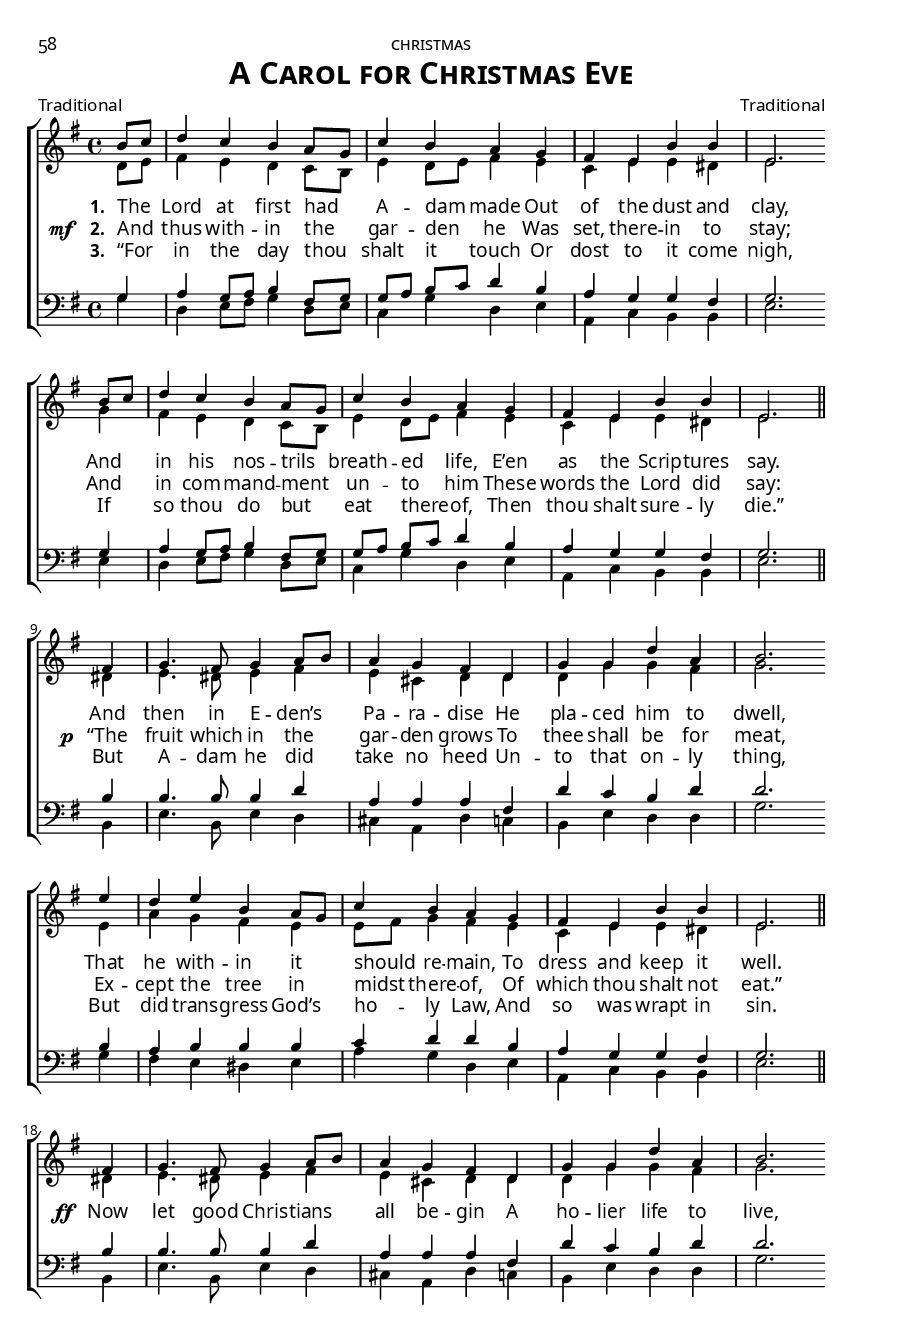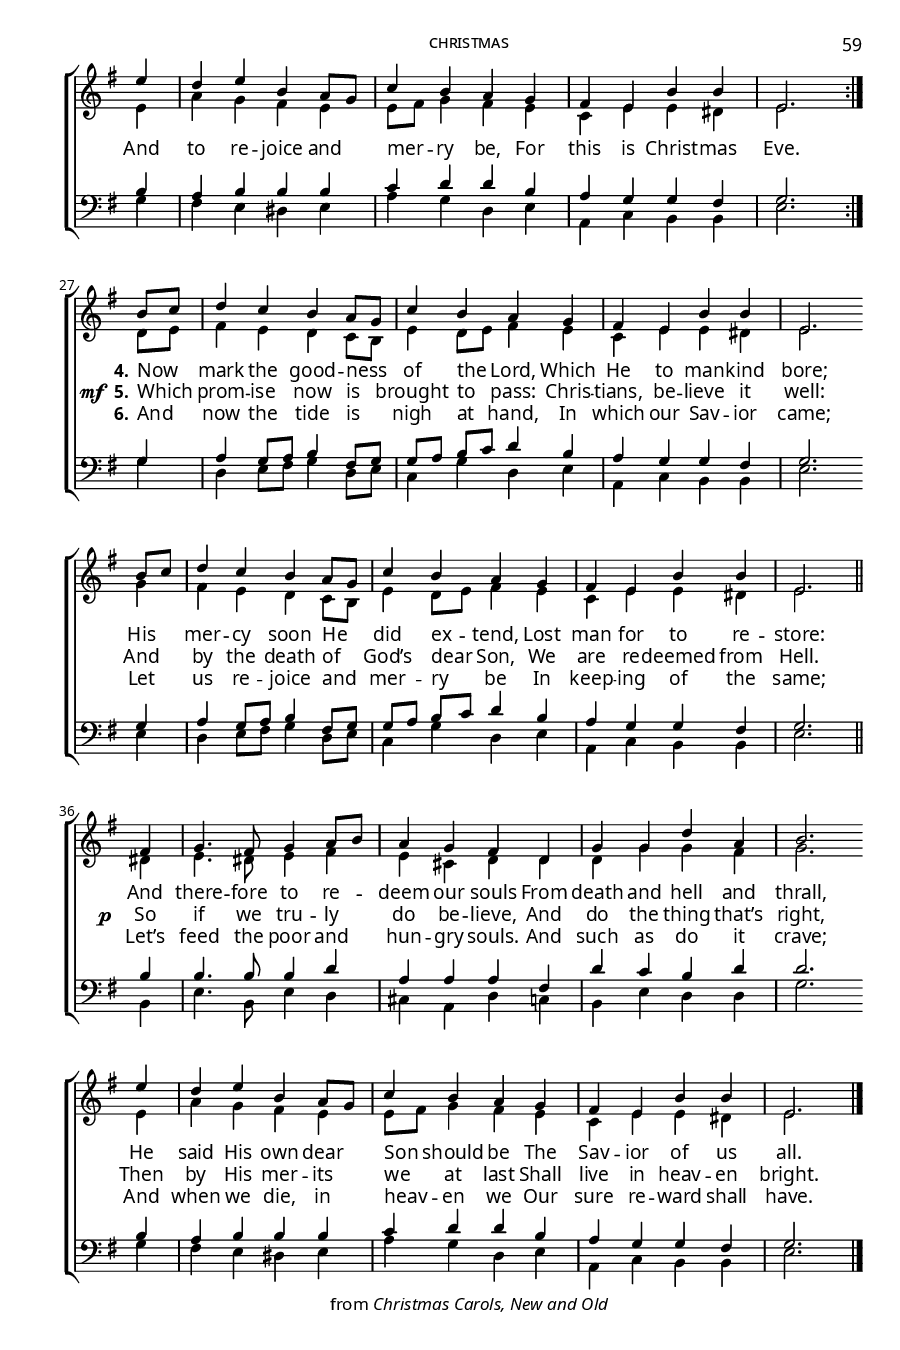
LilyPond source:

\version "2.14.2"
\include "util.ly"
\header {
  title = \markup{\override #'(font-name . "Garamond Premier Pro Semibold"){ \abs-fontsize #15 \smallCapsOldStyle"A Carol for Christmas Eve"}}
  poet = \markup\oldStyleNum"Traditional"
  composer = \markup\oldStyleNum"Traditional"
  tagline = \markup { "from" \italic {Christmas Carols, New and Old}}
}
\paper {
  %print-all-headers = ##t
  paper-height = 9\in
  paper-width = 6\in
  indent = 0\in
  %system-system-spacing = #'((basic-distance . 10) (padding . 0))
  system-system-spacing =
    #'((basic-distance . 0)
       (minimum-distance . 0)
       (padding . -5)
       (stretchability . 100))
  ragged-last-bottom = ##f
  ragged-bottom = ##f
  two-sided = ##t
  inner-margin = 0.5\in
  outer-margin = 0.25\in
  top-margin = 0.25\in
  bottom-margin = 0.25\in
  first-page-number = #058
  print-first-page-number = ##t
  headerLine = \markup{\override #'(font-name . "Garamond Premier Pro") \smallCapsOldStyle"christmas"}
  oddHeaderMarkup = \markup\fill-line{
     \override #'(font-name . "Garamond Premier Pro")\abs-fontsize #8.5
     \combine 
        \fill-line{"" \on-the-fly #print-page-number-check-first
        \oldStylePageNum""
        }
        \fill-line{\headerLine}
  }
  evenHeaderMarkup = \markup {
     \override #'(font-name . "Garamond Premier Pro")\abs-fontsize #8.5
     \combine
        \on-the-fly #print-page-number-check-first
        \oldStylePageNum""
        \fill-line{\headerLine}
  }
}
#(set-global-staff-size 15) \paper{ #(define fonts (make-pango-font-tree "GoudyOlSt BT" "Garamond Premier Pro" "Garamond Premier Pro" (/ 15 20))) }
global = {
  \key g \major
  \time 4/4
  \autoBeamOff
  \override DynamicLineSpanner #'staff-padding = #0.0
  \override DynamicLineSpanner #'Y-extent = #'(0 . 0)
}

sopMusic = \relative c'' {
  \partial 4 b8[ c] |
  d4 c b a8[ g] |
  c4 b a g |
  fis e b' b |
  
  e,2. \bar""\break b'8[ c] |
  d4 c b a8[ g] |
  c4 b a g |
  fis e b' b |
  \partial 2. e,2. \bar "||" \break
  
  \partial 4 fis4 |
  g4. fis8 g4 a8[ b] |
  a4 g fis d |
  g g d' a |
  b2. \bar""\break e4 |
  
  d e b a8[ g] |
  c4 b a g |
  fis e b' b |
  \partial 2. e,2. \bar "||" \break
  
  \partial 4 fis4 |
  g4. fis8 g4 a8[ b] |
  a4 g fis d |
  g g d' a |
  b2. \bar""\break e4 |
  
  d4 e b a8[ g] |
  c4 b a g |
  fis e b' b |
  \partial 2. e,2. \bar ":|" \break
  
  
  
  \partial 4 b'8[ c] |
  d4 c b a8[ g] |
  c4 b a g |
  fis e b' b |
  
  e,2. \bar""\break b'8[ c] |
  d4 c b a8[ g] |
  c4 b a g |
  fis e b' b |
  \partial 2. e,2. \bar "||" \break
  
  \partial 4 fis4 |
  g4. fis8 g4 a8[ b] |
  a4 g fis d |
  g g d' a |
  b2. \bar""\break e4 |
  
  d e b a8[ g] |
  c4 b a g |
  fis e b' b |
  \partial 2. e,2. \bar "|."
}
sopWords = \lyricmode {
  
}

altoMusic = \relative c' {
  d8[ e] |
  fis4 e d c8[ b] |
  e4 d8[ e] fis4 e |
  c e e dis |
  
  e2. g4 |
  fis e d c8[ b] |
  e4 d8[ e] fis4 e |
  c e e dis |
  e2. \bar "||"
  
  dis!4 |
  e4. dis8 e4 fis |
  e cis d d |
  d g g fis |
  g2. e4 |
  
  a g fis e |
  e8[ fis] g4 fis e |
  c e e dis |
  e2. \bar "||"
  
  dis!4 |
  e4. dis8 e4 fis |
  e cis d d |
  d g g fis |
  g2. e4 |
  
  a g fis e |
  e8[ fis] g4 fis e |
  c e e dis |
  e2. \bar ":|"
  
  
  
  
  d8[ e] |
  fis4 e d c8[ b] |
  e4 d8[ e] fis4 e |
  c e e dis |
  
  e2. g4 |
  fis e d c8[ b] |
  e4 d8[ e] fis4 e |
  c e e dis |
  e2. \bar "||"
  
  dis!4 |
  e4. dis8 e4 fis |
  e cis d d |
  d g g fis |
  g2. e4 |
  
  a g fis e |
  e8[ fis] g4 fis e |
  c e e dis |
  e2. \bar "|."
}
altoWords = {
  \dropLyricsVII
  \lyricmode {
    \set stanza = #"1. "
    The Lord at first had A -- dam made Out of the dust and clay,
    And in his nos -- trils breath -- ed life, E’en as the Scrip -- tures say.
    
    And then in E -- den’s Pa -- ra -- dise He pla -- ced him to dwell,
    That he with -- in it should re -- main, To dress and keep it well.
  }
  \set stanza = \markup\dynamic"ff "
  \lyricmode{
    Now let good Chris -- tians all be -- gin A ho -- lier life to live,
    And to re -- joice and mer -- ry be, For this is Christ -- mas Eve.

    \set stanza = #"4."
    Now mark the good -- ness of the Lord, Which He to man -- kind bore;
    His mer -- cy soon He did ex -- tend, Lost man for to re -- store:
    And there -- fore to re -- deem our souls From death and hell and thrall,
    He said His own dear Son should be The Sav -- ior of us all.
  }
}
altoWordsII = {
  \dropLyricsVII
  \set stanza = \markup{\dynamic"mf  " "2. "}
  \lyricmode {
  %\markup\italic
    And thus with -- in the gar -- den he Was set, there -- in to stay;
    And in com -- mand -- ment un -- to him
    These words the Lord did say:
  }
  \set stanza = \markup\dynamic"p "
  \lyricmode{
    “The fruit which in the gar -- den grows To thee shall be for meat,
    Ex -- cept the tree in midst there -- of,
    Of which thou shalt not eat.”
    
    \repeat unfold 28 {\skip1}
  }
  \set stanza = \markup{\dynamic" mf " "5."}
  \lyricmode {
    Which prom -- ise now is brought to pass: Chris -- tians, be -- lieve it well:
    And by the death of God’s dear Son, We are re -- deemed from Hell.
  }
  \set stanza = \markup\dynamic"p "
  \lyricmode{
    So if we tru -- ly do be -- lieve, And do the thing that’s right,
    Then by His mer -- its we at last Shall live in heav -- en bright.
  }
}
altoWordsIII = \lyricmode {
  \dropLyricsVII
  \set stanza = #"3. "
  “For in the day thou shalt it touch Or dost to it come nigh,
  If so thou do but eat there -- of, Then thou shalt sure -- ly die.”
  But A -- dam he did take no heed Un -- to that on -- ly thing,
  But did trans -- gress God’s ho -- ly Law, And so was wrapt in sin.
  
  \repeat unfold 28 {\skip1}
  \set stanza = #"6."
  And now the tide is nigh at hand, In which our Sav -- ior came;
  Let us re -- joice and mer -- ry be In keep -- ing of the same;
  Let’s feed the poor and hun -- gry souls. And such as do it crave;
  And when we die, in heav -- en we Our sure re -- ward shall have.
}
altoWordsIV = \lyricmode {
}
altoWordsV = \lyricmode {
}
altoWordsVI = \lyricmode {
}
tenorMusic = \relative c' {
  g4 |
  a g8[ a] b4 fis8[ g] |
  g[ a] b[ c] d4 b |
  a g g fis |
  
  g2. g4 |
  a g8[ a] b4 fis8[ g] |
  g[ a] b[ c] d4 b |
  a g g fis |
  g2. \bar "||"
  
  b4 |
  b4. b8 b4 d |
  a a a fis |
  d' c b d |
  d2. b4 |
  
  a b b b |
  c d d b |
  a g g fis |
  g2. \bar "||"
  
  b4 |
  b4. b8 b4 d |
  a a a fis |
  d' c b d |
  d2. b4 |
  
  a b b b |
  c d d b |
  a g g fis |
  g2. \bar ":|"
  
  
  
  g4 |
  a g8[ a] b4 fis8[ g] |
  g[ a] b[ c] d4 b |
  a g g fis |
  
  g2. g4 |
  a g8[ a] b4 fis8[ g] |
  g[ a] b[ c] d4 b |
  a g g fis |
  g2. \bar "||"
  
  b4 |
  b4. b8 b4 d |
  a a a fis |
  d' c b d |
  d2. b4 |
  
  a b b b |
  c d d b |
  a g g fis |
  g2. \bar "|."
}
tenorWords = \lyricmode {

}

bassMusic = \relative c' {
  g4 |
  d e8[ fis] g4 d8[ e] |
  c4 g' d e |
  a, c b b |
  
  e2. e4 |
  d e8[ fis] g4 d8[ e] |
  c4 g' d e |
  a, c b b |
  e2. \bar "||"
  
  b4 |
  e4. b8 e4 d |
  cis a d c |
  b e d d |
  g2. g4 |
  
  fis e dis e |
  a g d e |
  a, c b b |
  e2. \bar "||"
  
  b4 |
  e4. b8 e4 d |
  cis a d c |
  b e d d |
  g2. g4 |
  
  fis e dis e |
  a g d e |
  a, c b b |
  e2. \bar ":|"
  
  
  
  
  
  g4 |
  d e8[ fis] g4 d8[ e] |
  c4 g' d e |
  a, c b b |
  
  e2. e4 |
  d e8[ fis] g4 d8[ e] |
  c4 g' d e |
  a, c b b |
  e2. \bar "||"
  
  b4 |
  e4. b8 e4 d |
  cis a d c |
  b e d d |
  g2. g4 |
  
  fis e dis e |
  a g d e |
  a, c b b |
  e2. \bar "|."
}
bassWords = \lyricmode {

}

pianoRH = \relative c' {
  
}
pianoLH = \relative c' {
  
}

\score {
  <<
   \new ChoirStaff <<
%    \new Lyrics = sopranos \with { \override VerticalAxisGroup #'nonstaff-relatedstaff-spacing = #'((basic-distance . 1)) }
    \new Staff = women <<
      \new Voice = "sopranos" { \voiceOne << \global \sopMusic >> }
      \new Voice = "altos" { \voiceTwo << \global \altoMusic >> }
    >>
    \new Lyrics \with { alignAboveContext = #"women"} \lyricsto "sopranos" \sopWords
     \new Lyrics = "altosVI"  \with { alignBelowContext = #"women"} \lyricsto "altos" \altoWordsVI
    \new Lyrics = "altosV"  \with { alignBelowContext = #"women"} \lyricsto "altos" \altoWordsV
    \new Lyrics = "altosIV"  \with { alignBelowContext = #"women"} \lyricsto "altos" \altoWordsIV
    \new Lyrics = "altosIII"  \with { alignBelowContext = #"women"} \lyricsto "altos" \altoWordsIII
    \new Lyrics = "altosII"  \with { alignBelowContext = #"women"} \lyricsto "altos" \altoWordsII
    \new Lyrics = "altos"  \with { alignBelowContext = #"women" \override VerticalAxisGroup #'nonstaff-relatedstaff-spacing = #'((basic-distance . 1))} \lyricsto "altos" \altoWords
   \new Staff = men <<
      \clef bass
      \new Voice = "tenors" { \voiceOne << \global \tenorMusic >> }
      \new Voice = "basses" { \voiceTwo << \global \bassMusic >> }
    >>
    \new Lyrics \with { alignAboveContext = #"men" \override VerticalAxisGroup #'nonstaff-relatedstaff-spacing = #'((basic-distance . 1)) } \lyricsto "tenors" \tenorWords
    \new Lyrics \with { alignBelowContext = #"men" \override VerticalAxisGroup #'nonstaff-relatedstaff-spacing = #'((basic-distance . 1)) } \lyricsto "basses" \bassWords
  >>
%    \new PianoStaff << \new Staff { \new Voice { \pianoRH } } \new Staff { \clef "bass" \pianoLH } >>
  >>
  \layout {
    \context {
      \Score
      %\override SpacingSpanner #'base-shortest-duration = #(ly:make-moment 1 8)
      %\override SpacingSpanner #'common-shortest-duration = #(ly:make-moment 1 4)
    }
    \context {
      % Remove all empty staves
      % \Staff \RemoveEmptyStaves \override VerticalAxisGroup #'remove-first = ##t
    }
  }
}
